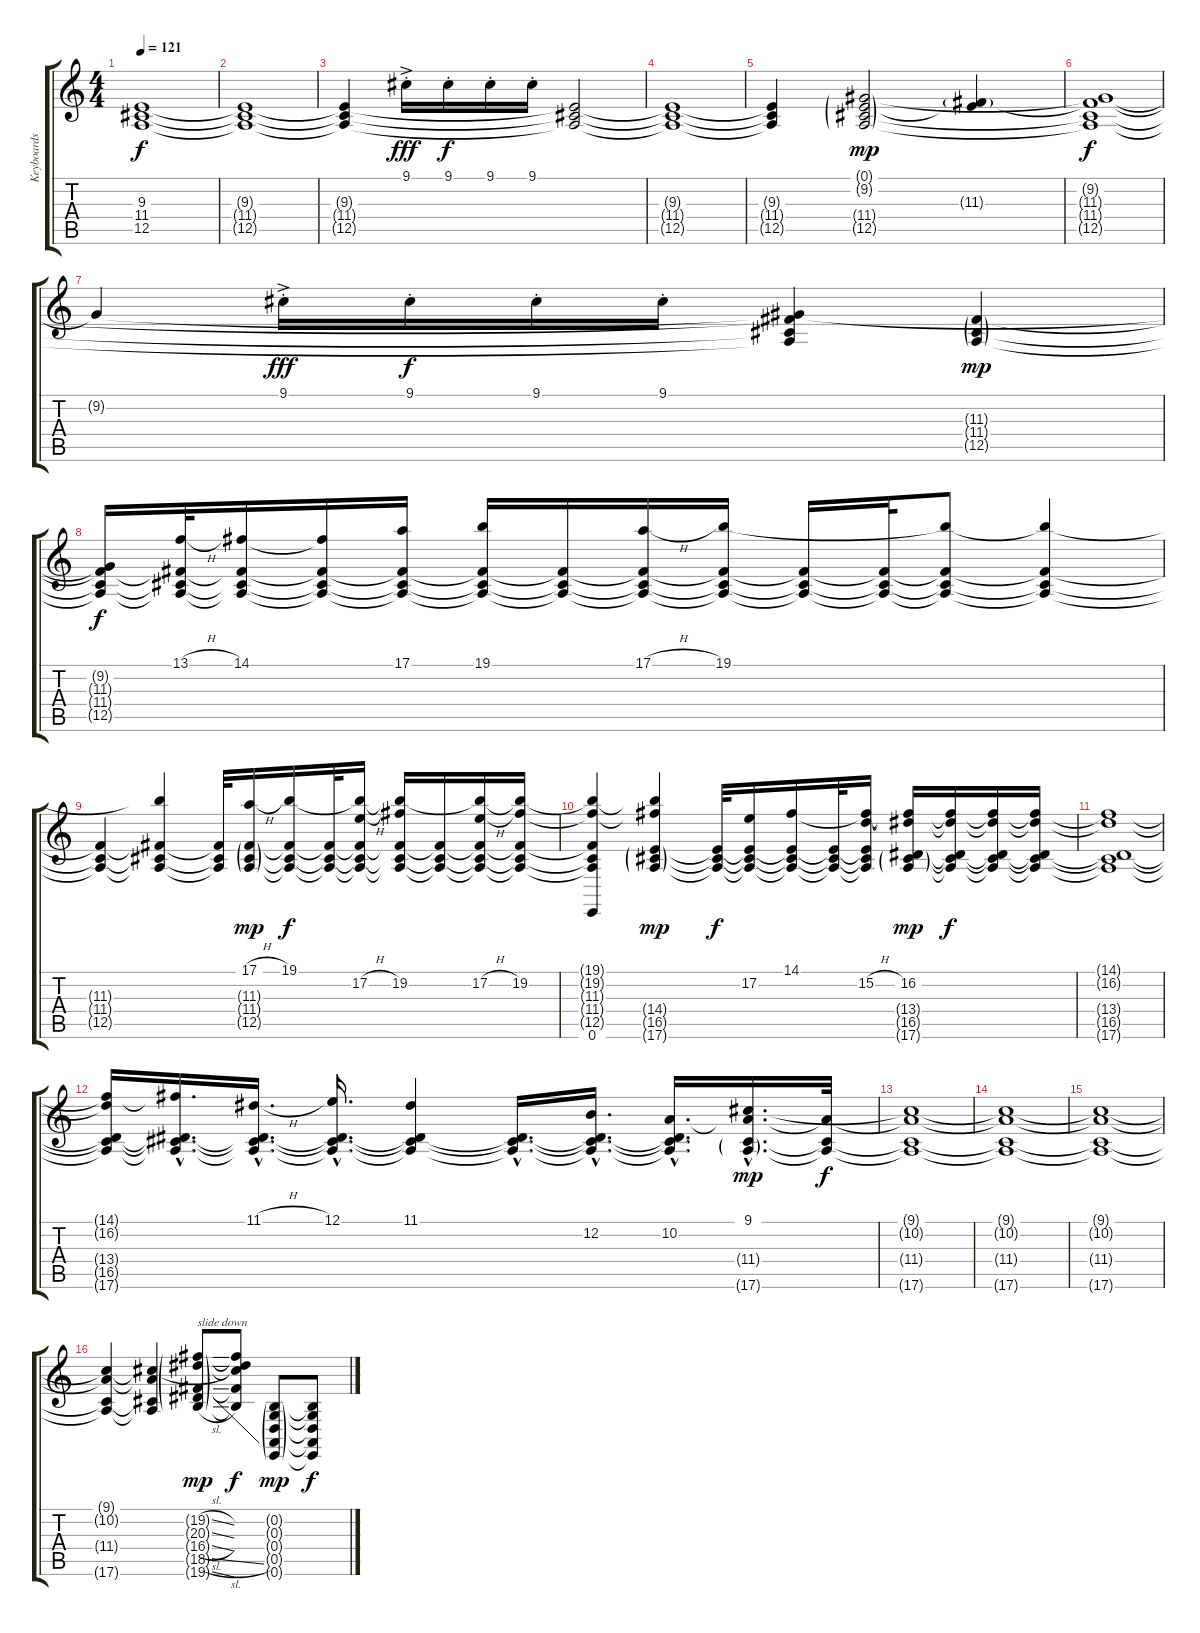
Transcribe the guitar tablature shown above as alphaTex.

\track ("Keyboards" "Keyboards") {instrument synthstrings2}
\staff {score tabs}
\tuning (E4 B3 G3 D3 A2 E2) {hide}
\ts (4 4)
\tempo 121
\clef g2
\ks c
(9.3{t} 11.4{t} 12.5{t}).1{dy f} |
(9.3{t} 11.4{t} 12.5{t}).1 |
(9.3{t} 11.4{t} 12.5{t}).4 9.1{ac st}.16{dy fff instrument brightacousticpiano} 9.1{st}.16{dy f instrument brightacousticpiano} 9.1{st}.16{instrument brightacousticpiano} 9.1{st}.16{instrument brightacousticpiano} (9.3{t} 11.4{t} 12.5{t}).2 |
(9.3{t} 11.4{t} 12.5{t}).1 |
(9.3{t} 11.4{t} 12.5{t}).4 (0.1{g} 9.2{g} 11.4{g} 12.5{g}).2{dy mp instrument synthstrings2} (0.1{t} 11.3{g}).4 |
(9.2{t} 11.3{t} 11.4{t} 12.5{t}).1{dy f} |
9.2{t}.4 9.1{ac st}.16{dy fff instrument brightacousticpiano} 9.1{st}.16{dy f instrument brightacousticpiano} 9.1{st}.16{instrument brightacousticpiano} 9.1{st}.16{instrument brightacousticpiano} (9.2{t} 11.3{t} 11.4{t} 12.5{t}).4 (11.3{g} 11.4{g} 12.5{g}).4{dy mp instrument synthstrings2} |
(9.2{t} 11.3{t} 11.4{t} 12.5{t}).16{dy f} (13.1{h} 11.3{t} 11.4{t} 12.5{t}).32 (14.1 11.3{t} 11.4{t} 12.5{t}).16 (14.1{t} 11.3{t} 11.4{t} 12.5{t}).16 (17.1 11.3{t} 11.4{t} 12.5{t}).16 (19.1 11.3{t} 11.4{t} 12.5{t}).16 (11.3{t} 11.4{t} 12.5{t}).16 (17.1{h} 11.3{t} 11.4{t} 12.5{t}).16 (19.1 11.3{t} 11.4{t} 12.5{t}).16 (11.3{t} 11.4{t} 12.5{t}).16 (11.3{t} 11.4{t} 12.5{t}).32 (19.1{t} 11.3{t} 11.4{t} 12.5{t}).8 (19.1{t} 11.3{t} 11.4{t} 12.5{t}).4 |
(11.3{t} 11.4{t} 12.5{t}).4 (19.1{t} 11.3{t} 11.4{t} 12.5{t}).4 (11.3{t} 11.4{t} 12.5{t}).32 (17.1{h} 11.3{g} 11.4{g} 12.5{g}).16{dy mp} (19.1 11.3{t} 11.4{t} 12.5{t}).16{dy f} (11.3{t} 11.4{t} 12.5{t}).32 (19.1{t} 17.2{h} 11.3{t} 11.4{t} 12.5{t}).16 (19.1{t} 19.2 11.3{t} 11.4{t} 12.5{t}).16 (11.3{t} 11.4{t} 12.5{t}).16 (19.1{t} 17.2{h} 11.3{t} 11.4{t} 12.5{t}).16 (19.1{t} 19.2 11.3{t} 11.4{t} 12.5{t}).16 |
(19.1{t} 19.2{t} 11.3{t} 11.4{t} 12.5{t} 0.6).4 (19.1{t} 19.2{t} 14.4{g} 16.5{g} 17.6{g}).4{dy mp} (14.4{t} 16.5{t} 17.6{t}).32{dy f} (17.2 14.4{t} 16.5{t} 17.6{t}).16 (14.1 14.4{t} 16.5{t} 17.6{t}).16 (14.4{t} 16.5{t} 17.6{t}).32 (14.1{t} 15.2{h} 14.4{t} 16.5{t} 17.6{t}).16 (14.1{t} 16.2 13.4{g} 16.5{g} 17.6{g}).16{dy mp} (14.1{t} 16.2{t} 13.4{t} 16.5{t} 17.6{t}).16{dy f} (14.1{t} 16.2{t} 13.4{t} 16.5{t} 17.6{t}).16 (14.1{t} 16.2{t} 13.4{t} 16.5{t} 17.6{t}).16 |
(14.1{t} 16.2{t} 13.4{t} 16.5{t} 17.6{t}).1 |
(14.1{t} 16.2{t} 13.4{t} 16.5{t} 17.6{t}).16 (14.1{hac t} 13.4{hac t} 16.5{hac t} 17.6{hac t}).16{d} (11.1{h hac} 13.4{hac t} 16.5{hac t} 17.6{hac t}).16{d} (12.1{hac} 13.4{hac t} 16.5{hac t} 17.6{hac t}).16{d} (11.1 13.4{t} 16.5{t} 17.6{t}).4 (13.4{hac t} 16.5{hac t} 17.6{hac t}).16{d} (12.2{hac} 13.4{hac t} 16.5{hac t} 17.6{hac t}).16{d} (10.2{hac} 13.4{hac t} 16.5{hac t} 17.6{hac t}).16{d} (9.1{hac} 10.2{hac t} 11.4{g hac} 17.6{g hac}).16{d dy mp} (10.2{t} 11.4{t} 17.6{t}).32{dy f} |
(9.1{t} 10.2{t} 11.4{t} 17.6{t}).1 |
(9.1{t} 10.2{t} 11.4{t} 17.6{t}).1 |
(9.1{t} 10.2{t} 11.4{t} 17.6{t}).1 |
(9.1{t} 10.2{t} 11.4{t} 17.6{t}).4 (9.1{t} 10.2{t} 11.4{t} 17.6{t}).4 (19.2{sl g} 20.3{sl g} 16.4{sl g} 18.5{sl g} 19.6{sl g}).8{txt "slide down" dy mp} (9.1{t} 19.2{t} 20.3{t} 16.4{t} 19.6{t}).8{dy f} (0.2{g} 0.3{g} 0.4{g} 0.5{g} 0.6{g}).8{dy mp} (0.2{t} 0.3{t} 0.4{t} 0.5{t} 0.6{t}).8{dy f}
